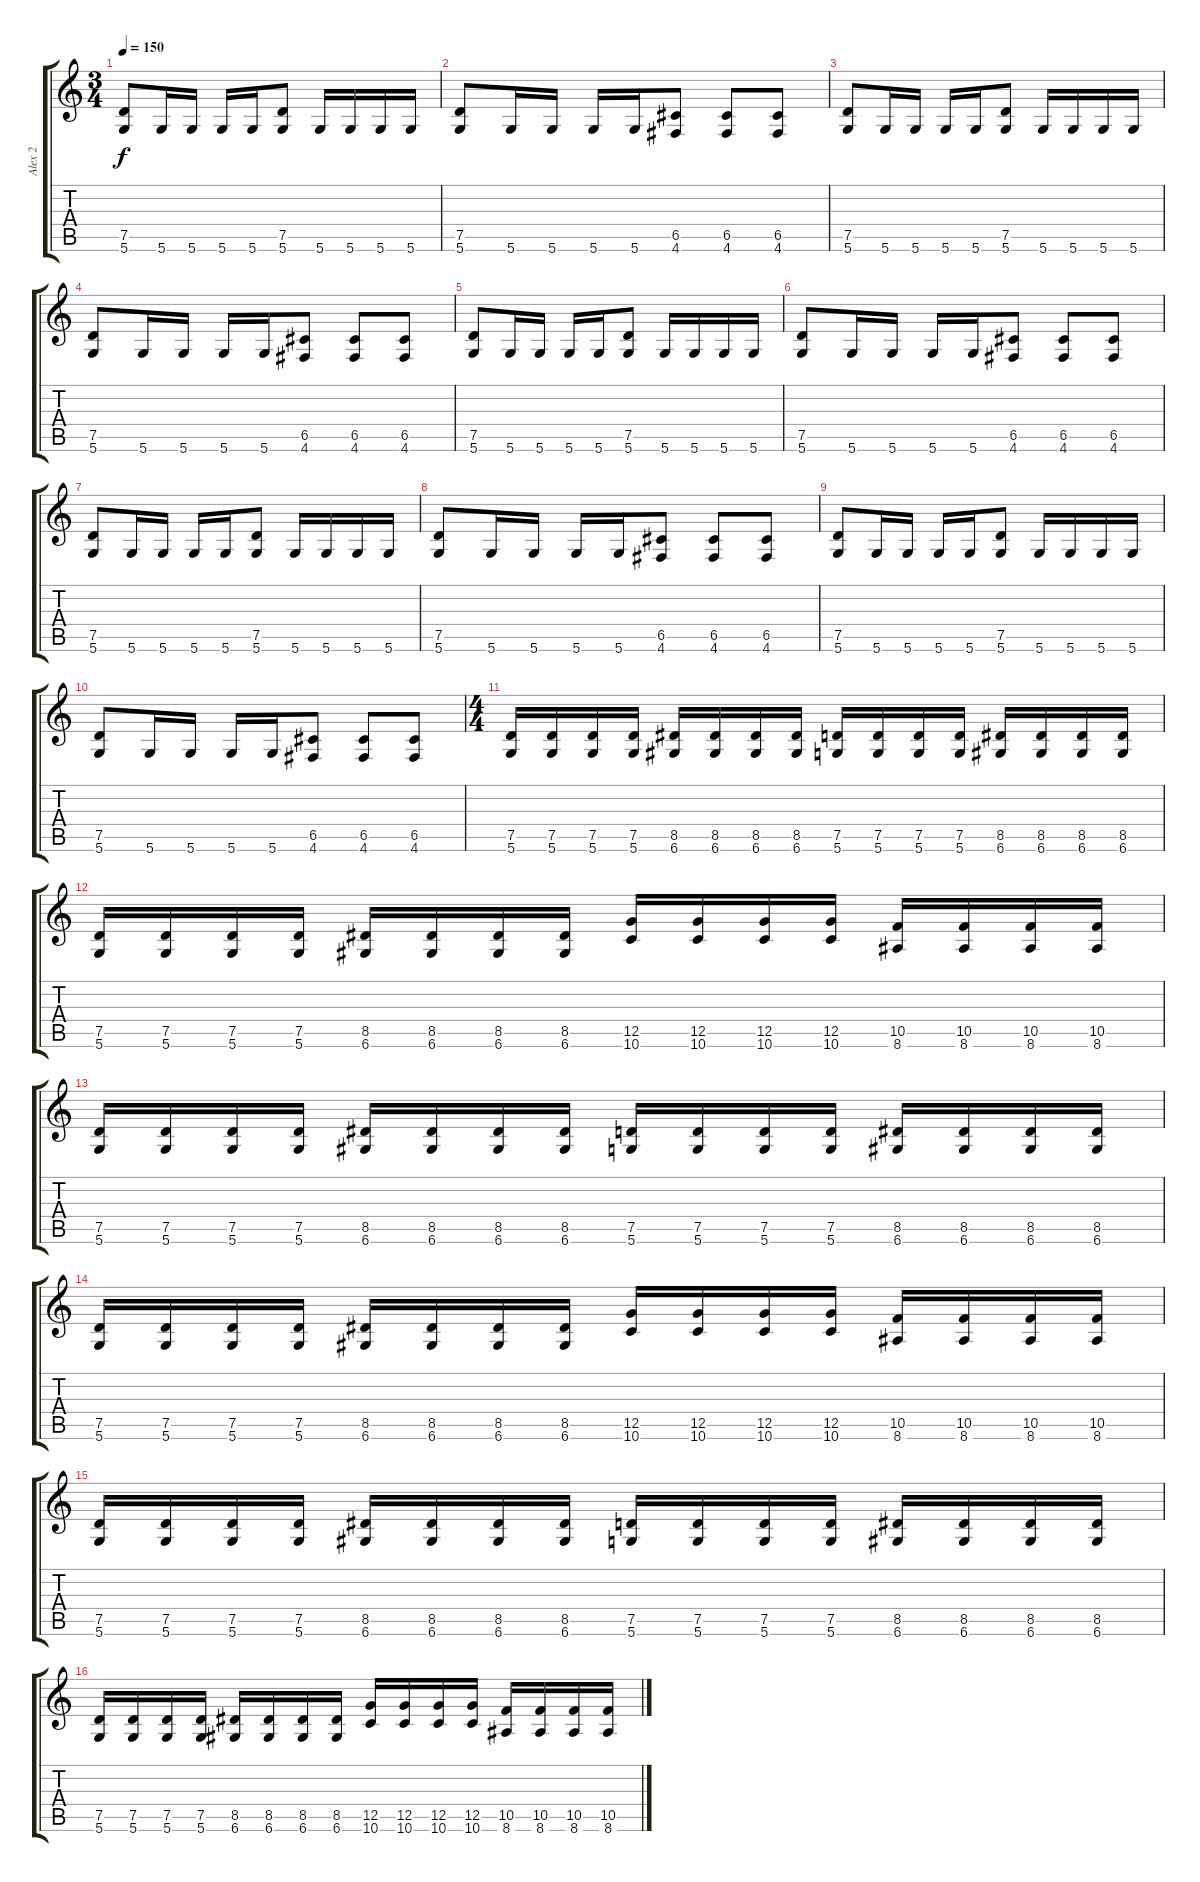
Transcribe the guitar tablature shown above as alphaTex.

\track ("Alex 2" "Alex 2") {instrument overdrivenguitar}
\staff {score tabs}
\tuning (D4 A3 F3 C3 G2 D2) {hide}
\ts (3 4)
\tempo 150
\clef g2
\ks c
(7.5 5.6).8{dy f} 5.6.16 5.6.16 5.6.16 5.6.16 (7.5 5.6).8 5.6.16 5.6.16 5.6.16 5.6.16 |
(7.5 5.6).8 5.6.16 5.6.16 5.6.16 5.6.16 (6.5 4.6).8 (6.5 4.6).8 (6.5 4.6).8 |
(7.5 5.6).8 5.6.16 5.6.16 5.6.16 5.6.16 (7.5 5.6).8 5.6.16 5.6.16 5.6.16 5.6.16 |
(7.5 5.6).8 5.6.16 5.6.16 5.6.16 5.6.16 (6.5 4.6).8 (6.5 4.6).8 (6.5 4.6).8 |
(7.5 5.6).8 5.6.16 5.6.16 5.6.16 5.6.16 (7.5 5.6).8 5.6.16 5.6.16 5.6.16 5.6.16 |
(7.5 5.6).8 5.6.16 5.6.16 5.6.16 5.6.16 (6.5 4.6).8 (6.5 4.6).8 (6.5 4.6).8 |
(7.5 5.6).8 5.6.16 5.6.16 5.6.16 5.6.16 (7.5 5.6).8 5.6.16 5.6.16 5.6.16 5.6.16 |
(7.5 5.6).8 5.6.16 5.6.16 5.6.16 5.6.16 (6.5 4.6).8 (6.5 4.6).8 (6.5 4.6).8 |
(7.5 5.6).8 5.6.16 5.6.16 5.6.16 5.6.16 (7.5 5.6).8 5.6.16 5.6.16 5.6.16 5.6.16 |
(7.5 5.6).8 5.6.16 5.6.16 5.6.16 5.6.16 (6.5 4.6).8 (6.5 4.6).8 (6.5 4.6).8 |
\ts (4 4)
(7.5 5.6).16 (7.5 5.6).16 (7.5 5.6).16 (7.5 5.6).16 (8.5 6.6).16 (8.5 6.6).16 (8.5 6.6).16 (8.5 6.6).16 (7.5 5.6).16 (7.5 5.6).16 (7.5 5.6).16 (7.5 5.6).16 (8.5 6.6).16 (8.5 6.6).16 (8.5 6.6).16 (8.5 6.6).16 |
(7.5 5.6).16 (7.5 5.6).16 (7.5 5.6).16 (7.5 5.6).16 (8.5 6.6).16 (8.5 6.6).16 (8.5 6.6).16 (8.5 6.6).16 (12.5 10.6).16 (12.5 10.6).16 (12.5 10.6).16 (12.5 10.6).16 (10.5 8.6).16 (10.5 8.6).16 (10.5 8.6).16 (10.5 8.6).16 |
(7.5 5.6).16 (7.5 5.6).16 (7.5 5.6).16 (7.5 5.6).16 (8.5 6.6).16 (8.5 6.6).16 (8.5 6.6).16 (8.5 6.6).16 (7.5 5.6).16 (7.5 5.6).16 (7.5 5.6).16 (7.5 5.6).16 (8.5 6.6).16 (8.5 6.6).16 (8.5 6.6).16 (8.5 6.6).16 |
(7.5 5.6).16 (7.5 5.6).16 (7.5 5.6).16 (7.5 5.6).16 (8.5 6.6).16 (8.5 6.6).16 (8.5 6.6).16 (8.5 6.6).16 (12.5 10.6).16 (12.5 10.6).16 (12.5 10.6).16 (12.5 10.6).16 (10.5 8.6).16 (10.5 8.6).16 (10.5 8.6).16 (10.5 8.6).16 |
(7.5 5.6).16 (7.5 5.6).16 (7.5 5.6).16 (7.5 5.6).16 (8.5 6.6).16 (8.5 6.6).16 (8.5 6.6).16 (8.5 6.6).16 (7.5 5.6).16 (7.5 5.6).16 (7.5 5.6).16 (7.5 5.6).16 (8.5 6.6).16 (8.5 6.6).16 (8.5 6.6).16 (8.5 6.6).16 |
(7.5 5.6).16 (7.5 5.6).16 (7.5 5.6).16 (7.5 5.6).16 (8.5 6.6).16 (8.5 6.6).16 (8.5 6.6).16 (8.5 6.6).16 (12.5 10.6).16 (12.5 10.6).16 (12.5 10.6).16 (12.5 10.6).16 (10.5 8.6).16 (10.5 8.6).16 (10.5 8.6).16 (10.5 8.6).16
